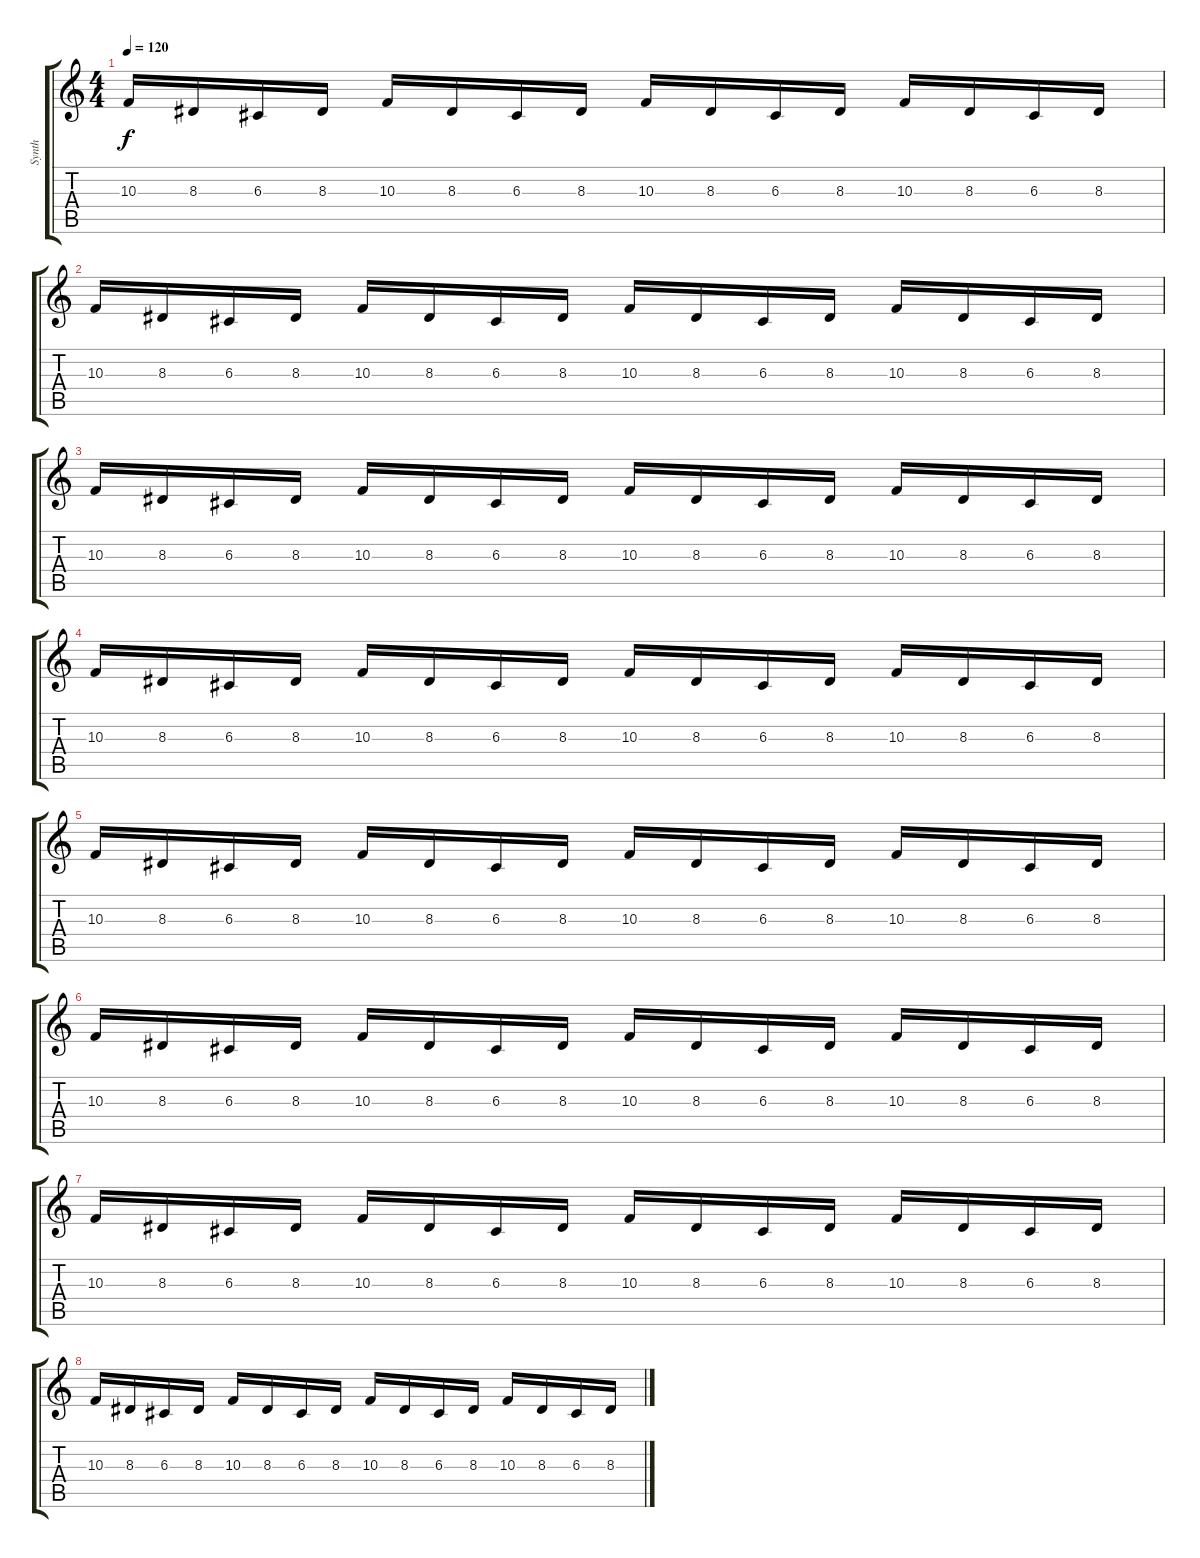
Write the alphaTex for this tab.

\track ("Synth" "Synth") {instrument dulcimer}
\staff {score tabs}
\tuning (E4 B3 G3 D3 A2 E2) {hide}
\ts (4 4)
\tempo 120
\clef g2
\ks c
10.3.16{dy f volume 6 balance 14} 8.3.16 6.3.16 8.3.16 10.3.16 8.3.16 6.3.16 8.3.16 10.3.16{balance 2} 8.3.16 6.3.16 8.3.16 10.3.16 8.3.16 6.3.16 8.3.16 |
10.3.16{volume 6 balance 14} 8.3.16 6.3.16 8.3.16 10.3.16 8.3.16 6.3.16 8.3.16 10.3.16{balance 2} 8.3.16 6.3.16 8.3.16 10.3.16 8.3.16 6.3.16 8.3.16 |
10.3.16{volume 6 balance 14} 8.3.16 6.3.16 8.3.16 10.3.16 8.3.16 6.3.16 8.3.16 10.3.16{balance 2} 8.3.16 6.3.16 8.3.16 10.3.16 8.3.16 6.3.16 8.3.16 |
10.3.16{volume 6 balance 14} 8.3.16 6.3.16 8.3.16 10.3.16 8.3.16 6.3.16 8.3.16 10.3.16{balance 2} 8.3.16 6.3.16 8.3.16 10.3.16 8.3.16 6.3.16 8.3.16 |
10.3.16{volume 6 balance 14} 8.3.16 6.3.16 8.3.16 10.3.16 8.3.16 6.3.16 8.3.16 10.3.16{balance 2} 8.3.16 6.3.16 8.3.16 10.3.16 8.3.16 6.3.16 8.3.16 |
10.3.16{volume 6 balance 14} 8.3.16 6.3.16 8.3.16 10.3.16 8.3.16 6.3.16 8.3.16 10.3.16{balance 2} 8.3.16 6.3.16 8.3.16 10.3.16 8.3.16 6.3.16 8.3.16 |
10.3.16{volume 6 balance 14} 8.3.16 6.3.16 8.3.16 10.3.16 8.3.16 6.3.16 8.3.16 10.3.16{balance 2} 8.3.16 6.3.16 8.3.16 10.3.16 8.3.16 6.3.16 8.3.16 |
10.3.16{volume 6 balance 14} 8.3.16 6.3.16 8.3.16 10.3.16 8.3.16 6.3.16 8.3.16 10.3.16{balance 2} 8.3.16 6.3.16 8.3.16 10.3.16 8.3.16 6.3.16 8.3.16
